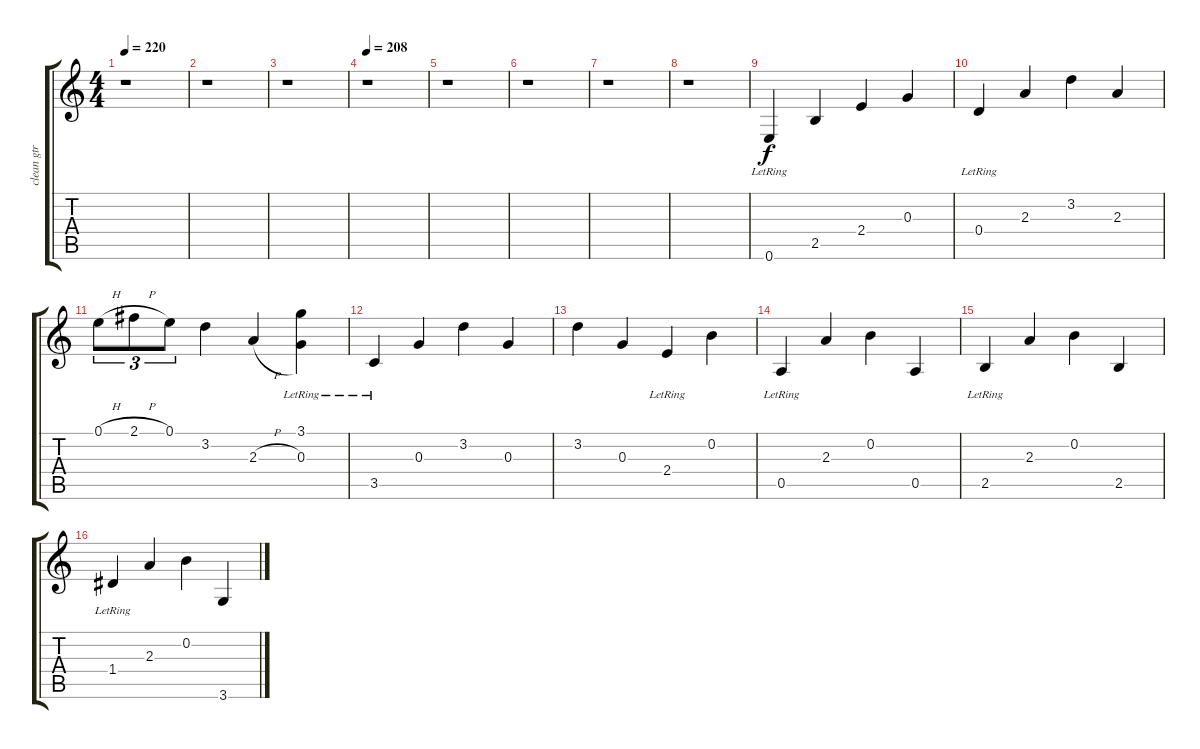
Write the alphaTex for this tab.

\track ("clean gtr" "clean gtr") {instrument acousticguitarsteel}
\staff {score tabs}
\tuning (E4 B3 G3 D3 A2 E2) {hide}
\ts (4 4)
\tempo 220
\clef g2
\ks c
r.1{dy f} |
r.1 |
r.1 |
\tempo 208
r.1 |
r.1 |
r.1 |
r.1 |
r.1 |
0.6{lr}.4 2.5.4 2.4.4 0.3.4 |
0.4{lr}.4 2.3.4 3.2.4 2.3.4 |
0.1{h}.8{tu (3 2)} 2.1{h}.8{tu (3 2)} 0.1.8{tu (3 2)} 3.2.4 2.3{h}.4 (3.1 0.3{lr}).4 |
3.5{lr}.4 0.3.4 3.2.4 0.3.4 |
3.2.4 0.3.4 2.4{lr}.4 0.2.4 |
0.5{lr}.4 2.3.4 0.2.4 0.5.4 |
2.5{lr}.4 2.3.4 0.2.4 2.5.4 |
1.4{lr}.4 2.3.4 0.2.4 3.6.4
